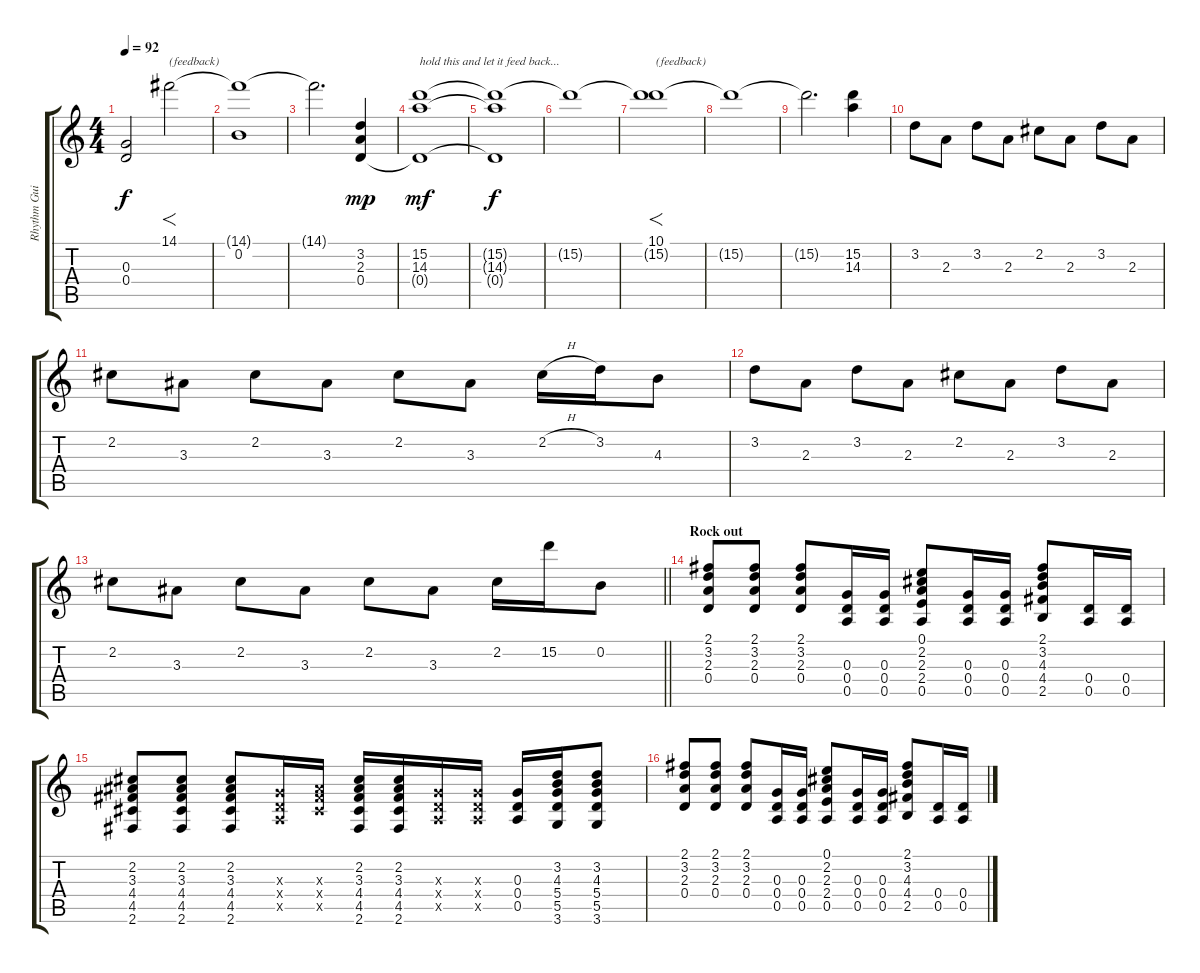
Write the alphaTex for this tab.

\track ("Rhythm Guitar" "Rhythm Gui") {instrument overdrivenguitar}
\staff {score tabs}
\tuning (E4 B3 G3 D3 A2 E2) {hide}
\ts (4 4)
\tempo 92
\clef g2
\ks c
(0.3 0.4).2{dy f} 14.1.2{f txt "(feedback)"} |
(14.1{t} 0.2).1 |
14.1{t}.2{d} (3.2 2.3 0.4).4{dy mp} |
(15.2 14.3 0.4{t}).1{txt "hold this and let it feed back..." dy mf} |
(15.2{t} 14.3{t} 0.4{t}).1{dy f} |
15.2{t}.1 |
(10.1 15.2{t}).1{f txt "(feedback)"} |
15.2{t}.1 |
15.2{t}.2{d} (15.2 14.3).4 |
3.2.8 2.3.8 3.2.8 2.3.8 2.2.8 2.3.8 3.2.8 2.3.8 |
2.2.8 3.3.8 2.2.8 3.3.8 2.2.8 3.3.8 2.2{h}.16 3.2.16 4.3.8 |
3.2.8 2.3.8 3.2.8 2.3.8 2.2.8 2.3.8 3.2.8 2.3.8 |
\barLineRight lightlight
2.2.8 3.3.8 2.2.8 3.3.8 2.2.8 3.3.8 2.2.16 15.2.16 0.2.8 |
\section ("" "Rock out")
(2.1 3.2 2.3 0.4).8 (2.1 3.2 2.3 0.4).8 (2.1 3.2 2.3 0.4).8 (0.3 0.4 0.5).16 (0.3 0.4 0.5).16 (0.1 2.2 2.3 2.4 0.5).8 (0.3 0.4 0.5).16 (0.3 0.4 0.5).16 (2.1 3.2 4.3 4.4 2.5).8 (0.4 0.5).16 (0.4 0.5).16 |
(2.2 3.3 4.4 4.5 2.6).8 (2.2 3.3 4.4 4.5 2.6).8 (2.2 3.3 4.4 4.5 2.6).8 (0.3{x} 0.4{x} 0.5{x}).16 (3.3{x} 4.4{x} 4.5{x}).16 (2.2 3.3 4.4 4.5 2.6).16 (2.2 3.3 4.4 4.5 2.6).16 (0.3{x} 0.4{x} 0.5{x}).16 (0.3{x} 0.4{x} 0.5{x}).16 (0.3 0.4 0.5).16 (3.2 4.3 5.4 5.5 3.6).16 (3.2 4.3 5.4 5.5 3.6).8 |
(2.1 3.2 2.3 0.4).8 (2.1 3.2 2.3 0.4).8 (2.1 3.2 2.3 0.4).8 (0.3 0.4 0.5).16 (0.3 0.4 0.5).16 (0.1 2.2 2.3 2.4 0.5).8 (0.3 0.4 0.5).16 (0.3 0.4 0.5).16 (2.1 3.2 4.3 4.4 2.5).8 (0.4 0.5).16 (0.4 0.5).16
